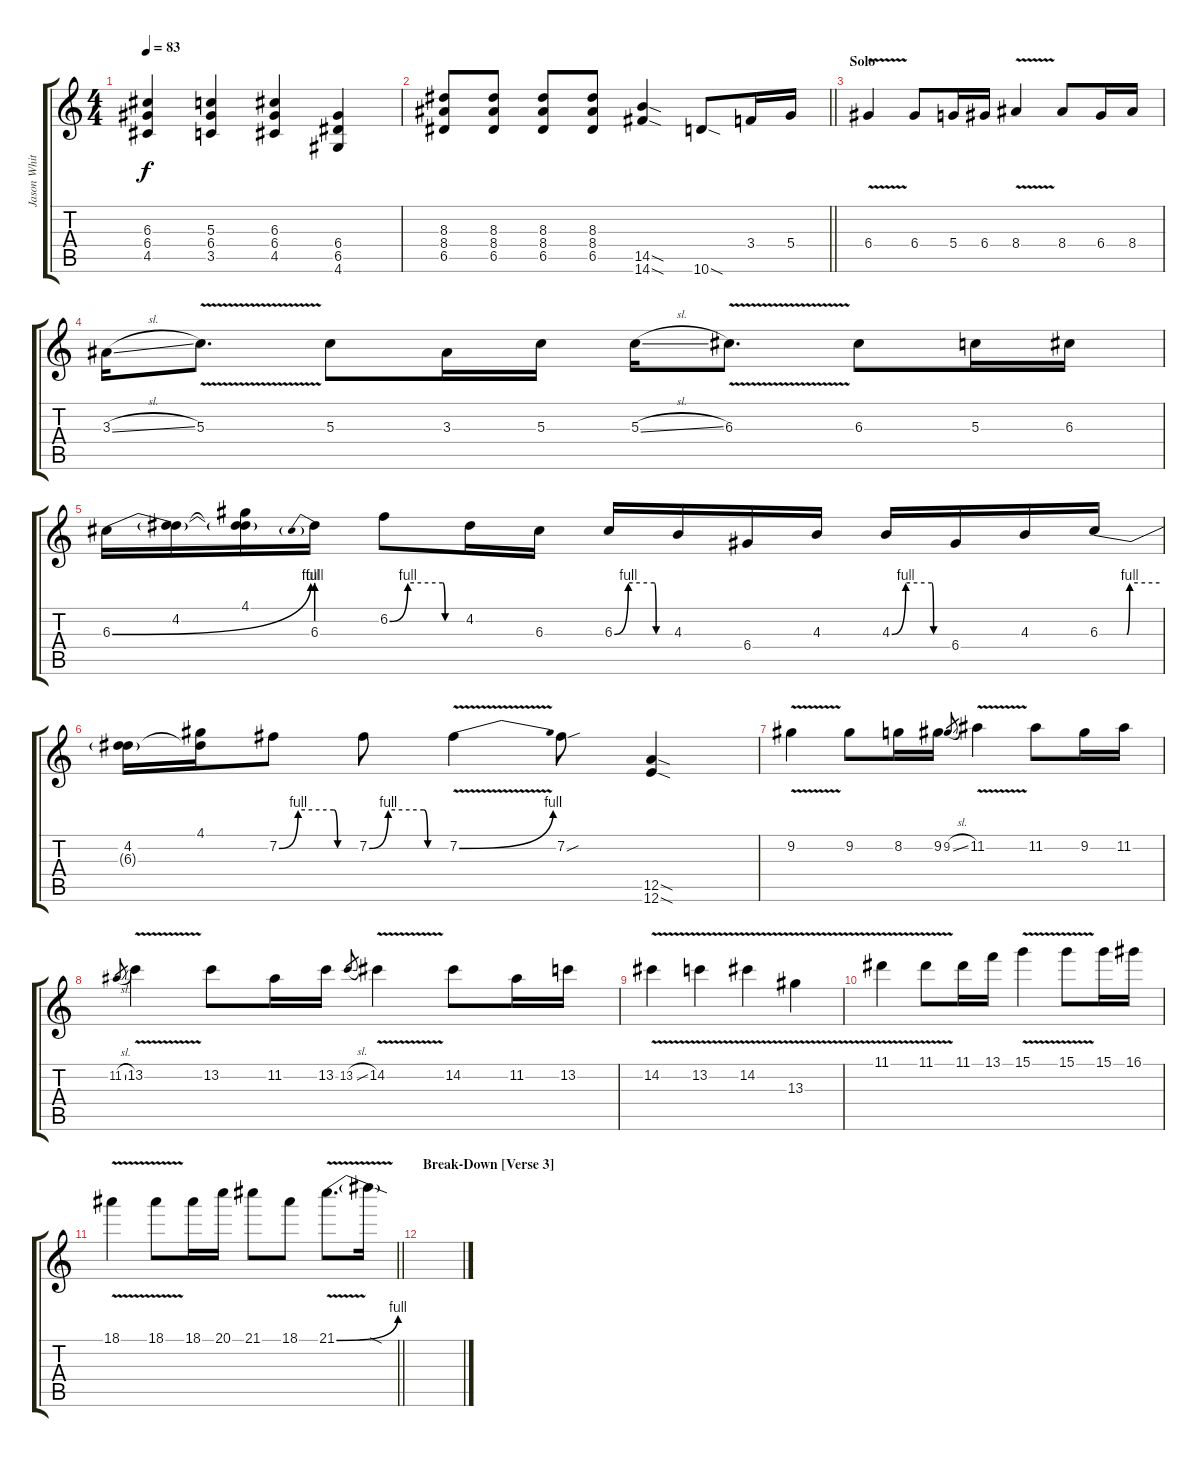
\track ("Jason White [Guitar]" "Jason Whit") {instrument overdrivenguitar}
\staff {score tabs}
\tuning (E4 B3 G3 D3 A2 E2) {hide}
\ts (4 4)
\tempo 83
\clef g2
\ks c
(6.3 6.4 4.5).4{dy f} (5.3 6.4 3.5).4 (6.3 6.4 4.5).4 (6.4 6.5 4.6).4 |
\barLineRight lightlight
(8.3 8.4 6.5).8 (8.3 8.4 6.5).8 (8.3 8.4 6.5).8 (8.3 8.4 6.5).8 (14.5{sod} 14.6{sod}).4 10.6{sod}.8 3.4.16{volume 16 balance 8 instrument distortionguitar} 5.4.16 |
\section ("" "Solo")
6.4{v}.4 6.4.8 5.4.16 6.4.16 8.4{v}.4 8.4.8 6.4.16 8.4.16 |
3.3{sl}.16 5.3{v}.8{d} 5.3.8 3.3.16 5.3.16 5.3{sl}.16 6.3{v}.8{d} 6.3.8 5.3.16 6.3.16 |
6.3{be (bend 0 0 60 4)}.16 (4.2 6.3{t}).16 (4.1 4.2{t} 6.3{t}).16 6.3{be (prebend 0 4 60 4)}.16 6.2{be (custom 0 0 15 4 44 4 46 0 60 0)}.8 4.2.16 6.3.16 6.3{be (custom 0 0 15 4 43 4 45 0 60 0)}.16 4.3.16 6.4.16 4.3.16 4.3{be (custom 0 0 15 4 43 4 45 0 60 0)}.16 6.4.16 4.3.16 6.3{be (custom 0 0 27 0 30 4 60 4)}.16 |
(4.2 6.3{t}).16 (4.1 4.2{t}).16 7.2{be (custom 0 0 15 4 43 4 46 0 60 0)}.8 7.2{be (custom 0 0 15 4 43 4 46 0 60 0)}.8 7.2{be (bend 0 0 60 4) v}.4 7.2{sou}.8 (12.5{sod} 12.6{sod}).4 |
9.2{v}.4 9.2.8 8.2.16 9.2.16 9.2{sl}.8{gr} 11.2{v}.4 11.2.8 9.2.16 11.2.16 |
11.2{sl}.8{gr} 13.2{v}.4 13.2.8 11.2.16 13.2.16 13.2{sl}.8{gr} 14.2{v}.4 14.2.8 11.2.16 13.2.16 |
14.2{v}.4 13.2{v}.4 14.2{v}.4 13.3{v}.4 |
11.1{v}.4 11.1{v}.8 11.1.16 13.1.16 15.1{v}.4 15.1{v}.8 15.1.16 16.1.16 |
\barLineRight lightlight
18.1{v}.4 18.1{v}.8 18.1.16 20.1.16 21.1.8 18.1.8 21.1{be (bend 0 0 60 4) v}.8{d} 21.1{sod t}.16 |
\section ("" "Break-Down [Verse 3]")
